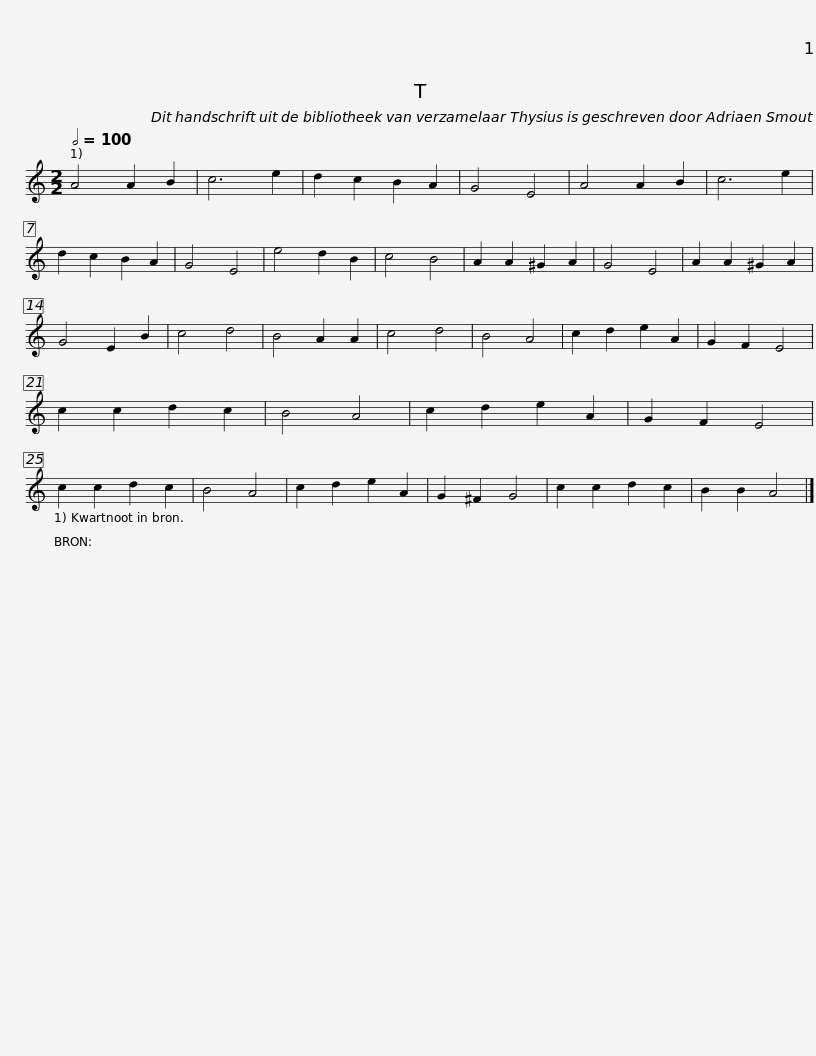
X:1
L:1/8
Q:1/2=100
M:2/2
I:linebreak $
K:C
V:1 treble
V:1
 A4 A2 B2 | c6 e2 | d2 c2 B2 A2 | G4 E4 | A4 A2 B2 | %5
 c6 e2 | d2 c2 B2 A2 | G4 E4 |$ e4 d2 B2 | c4 B4 | %10
 A2 A2 ^G2 A2 | G4 E4 | A2 A2 ^G2 A2 | G4 E2 B2 | c4 d4 | %15
 B4 A2 A2 |$ c4 d4 | B4 A4 | c2 d2 e2 A2 | G2 F2 E4 | %20
 c2 c2 d2 c2 | B4 A4 | c2 d2 e2 A2 | G2 F2 E4 |$ c2 c2 d2 c2 | %25
 B4 A4 | c2 d2 e2 A2 | G2 ^F2 G4 | c2 c2 d2 c2 | B2 B2 A4 |] %30
